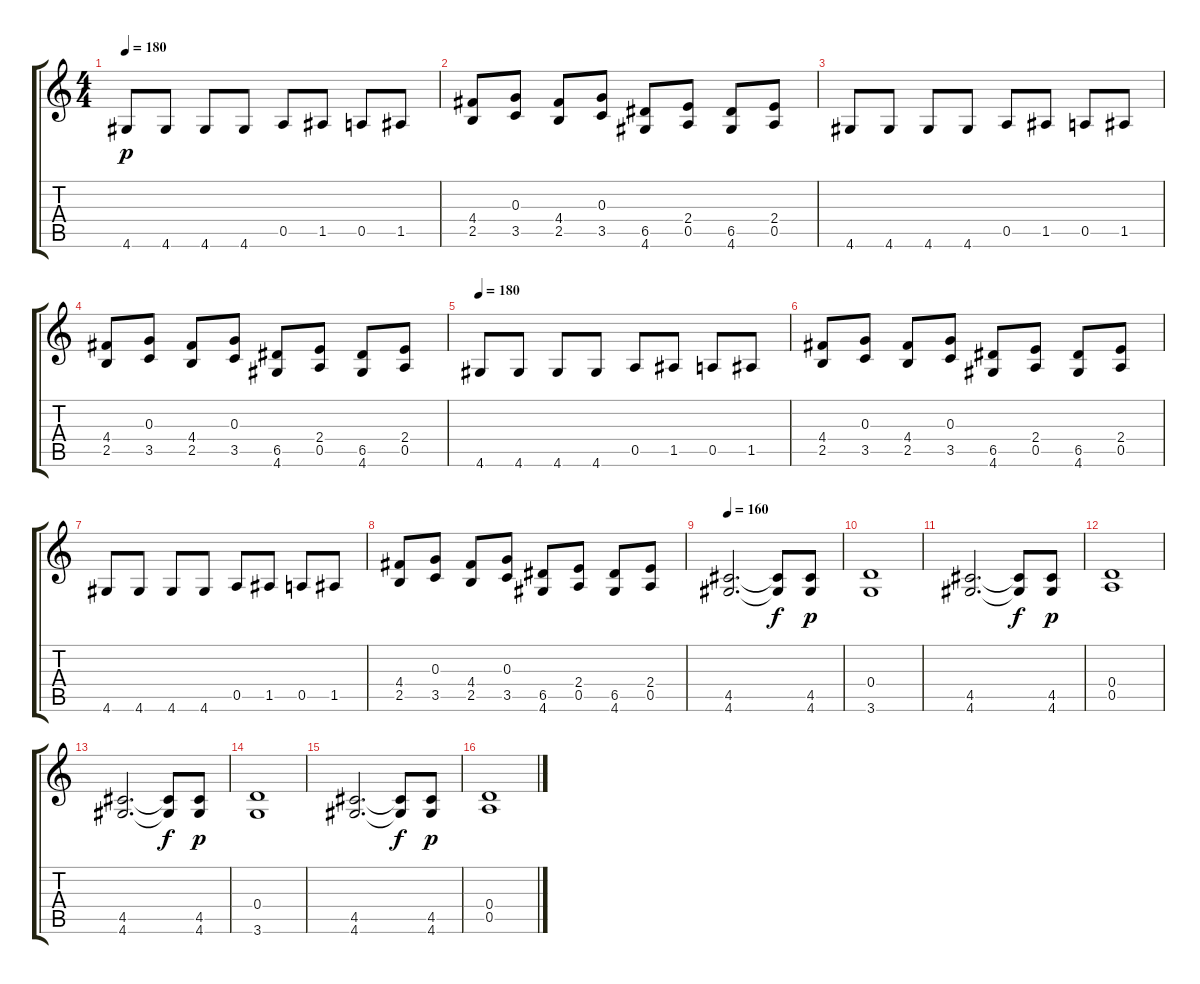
\track "" {instrument distortionguitar}
\staff {score tabs}
\tuning (E4 B3 G3 D3 A2 E2) {hide}
\ts (4 4)
\tempo 180
\clef g2
\ks c
4.6.8{dy p} 4.6.8 4.6.8 4.6.8 0.5.8 1.5.8 0.5.8 1.5.8 |
(4.4 2.5).8 (0.3 3.5).8 (4.4 2.5).8 (0.3 3.5).8 (6.5 4.6).8 (2.4 0.5).8 (6.5 4.6).8 (2.4 0.5).8 |
4.6.8 4.6.8 4.6.8 4.6.8 0.5.8 1.5.8 0.5.8 1.5.8 |
(4.4 2.5).8 (0.3 3.5).8 (4.4 2.5).8 (0.3 3.5).8 (6.5 4.6).8 (2.4 0.5).8 (6.5 4.6).8 (2.4 0.5).8 |
\tempo 180
4.6.8 4.6.8 4.6.8 4.6.8 0.5.8 1.5.8 0.5.8 1.5.8 |
(4.4 2.5).8 (0.3 3.5).8 (4.4 2.5).8 (0.3 3.5).8 (6.5 4.6).8 (2.4 0.5).8 (6.5 4.6).8 (2.4 0.5).8 |
4.6.8 4.6.8 4.6.8 4.6.8 0.5.8 1.5.8 0.5.8 1.5.8 |
(4.4 2.5).8 (0.3 3.5).8 (4.4 2.5).8 (0.3 3.5).8 (6.5 4.6).8 (2.4 0.5).8 (6.5 4.6).8 (2.4 0.5).8 |
\tempo 160
(4.5 4.6).2{d} (4.5{t} 4.6{t}).8{dy f} (4.5 4.6).8{dy p} |
(0.4 3.6).1 |
(4.5 4.6).2{d} (4.5{t} 4.6{t}).8{dy f} (4.5 4.6).8{dy p} |
(0.4 0.5).1 |
(4.5 4.6).2{d} (4.5{t} 4.6{t}).8{dy f} (4.5 4.6).8{dy p} |
(0.4 3.6).1 |
(4.5 4.6).2{d} (4.5{t} 4.6{t}).8{dy f} (4.5 4.6).8{dy p} |
(0.4 0.5).1
